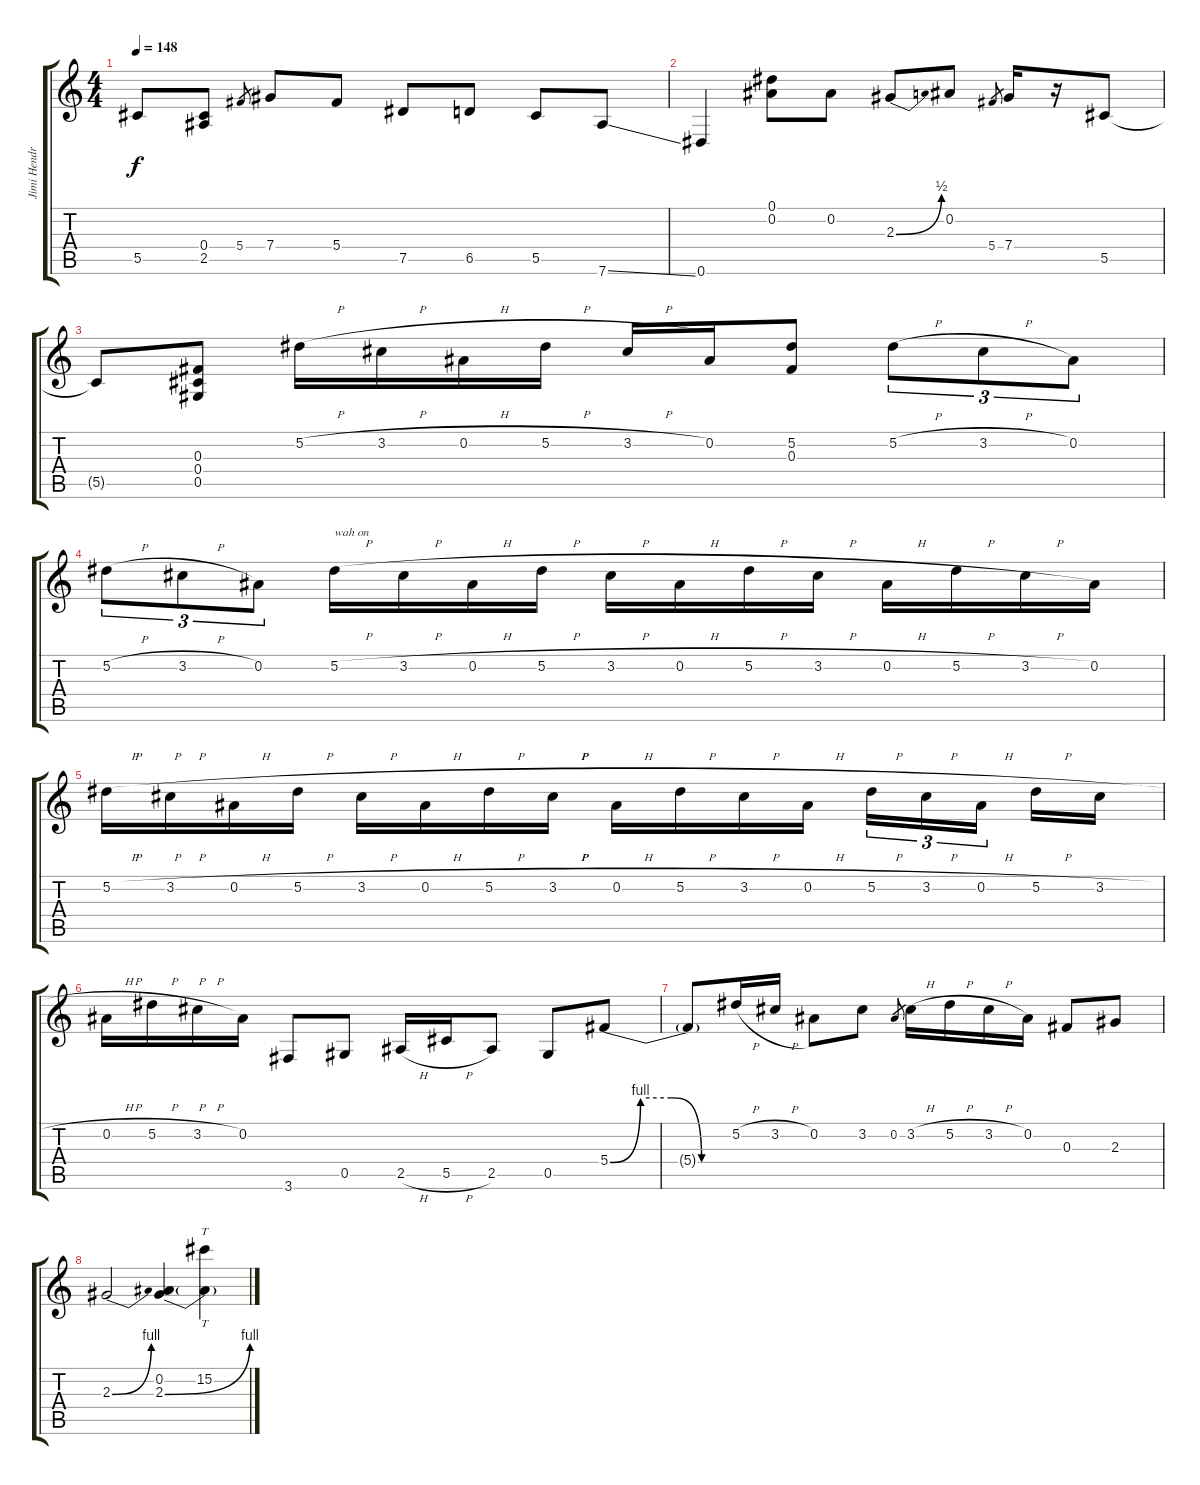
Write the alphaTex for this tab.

\track ("Jimi Hendrix" "Jimi Hendr") {instrument acousticguitarnylon}
\staff {score tabs}
\tuning (Eb4 Bb3 Gb3 Db3 Ab2 Eb2) {hide}
\ts (4 4)
\tempo 148
\clef g2
\ks c
5.5{t}.8{dy f} (0.4 2.5).8 5.4.8{gr} 7.4.8 5.4.8 7.5.8 6.5.8 5.5.8 7.6{ss}.8 |
0.6.4 (0.1 0.2).8 0.2.8 2.3{be (bend 0 0 60 2)}.8 0.2.8 5.4.8{gr} 7.4.16 r.16 5.5.8 |
5.5{t}.8 (0.3 0.4 0.5).8 5.2{h}.16 3.2{h}.16 0.2{h}.16 5.2{h}.16 3.2{h}.16 0.2.16 (5.2 0.3).8 5.2{h}.8{tu (3 2)} 3.2{h}.8{tu (3 2)} 0.2.8{tu (3 2)} |
5.2{h}.8{tu (3 2)} 3.2{h}.8{tu (3 2)} 0.2.8{tu (3 2)} 5.2{h}.16{txt "wah on"} 3.2{h}.16 0.2{h}.16 5.2{h}.16 3.2{h}.16 0.2{h}.16 5.2{h}.16 3.2{h}.16 0.2{h}.16 5.2{h}.16 3.2{h}.16 0.2.16 |
5.2{h}.16 3.2{h}.16 0.2{h}.16 5.2{h}.16 3.2{h}.16 0.2{h}.16 5.2{h}.16 3.2{h}.16 0.2{h}.16 5.2{h}.16 3.2{h}.16 0.2{h}.16 5.2{h}.16{tu (3 2)} 3.2{h}.16{tu (3 2)} 0.2{h}.16{tu (3 2)} 5.2{h}.16 3.2{h}.16 |
0.2{h}.16 5.2{h}.16 3.2{h}.16 0.2.16 3.6.8 0.5.8 2.5{h}.16 5.5{h}.16 2.5.8 0.5.8 5.4{be (custom 0 0 15 4 30 4 45 0 60 0)}.8 |
5.4{t}.8 5.2{h}.16 3.2{h}.16 0.2.8 3.2.8 0.2.8{gr} 3.2{h}.16 5.2{h}.16 3.2{h}.16 0.2.16 0.3.8 2.3.8 |
2.3{be (bend 0 0 60 4)}.2 (0.2 2.3{be (bend 0 0 60 4)}).4 (15.2 2.3{t}).4{tt}
